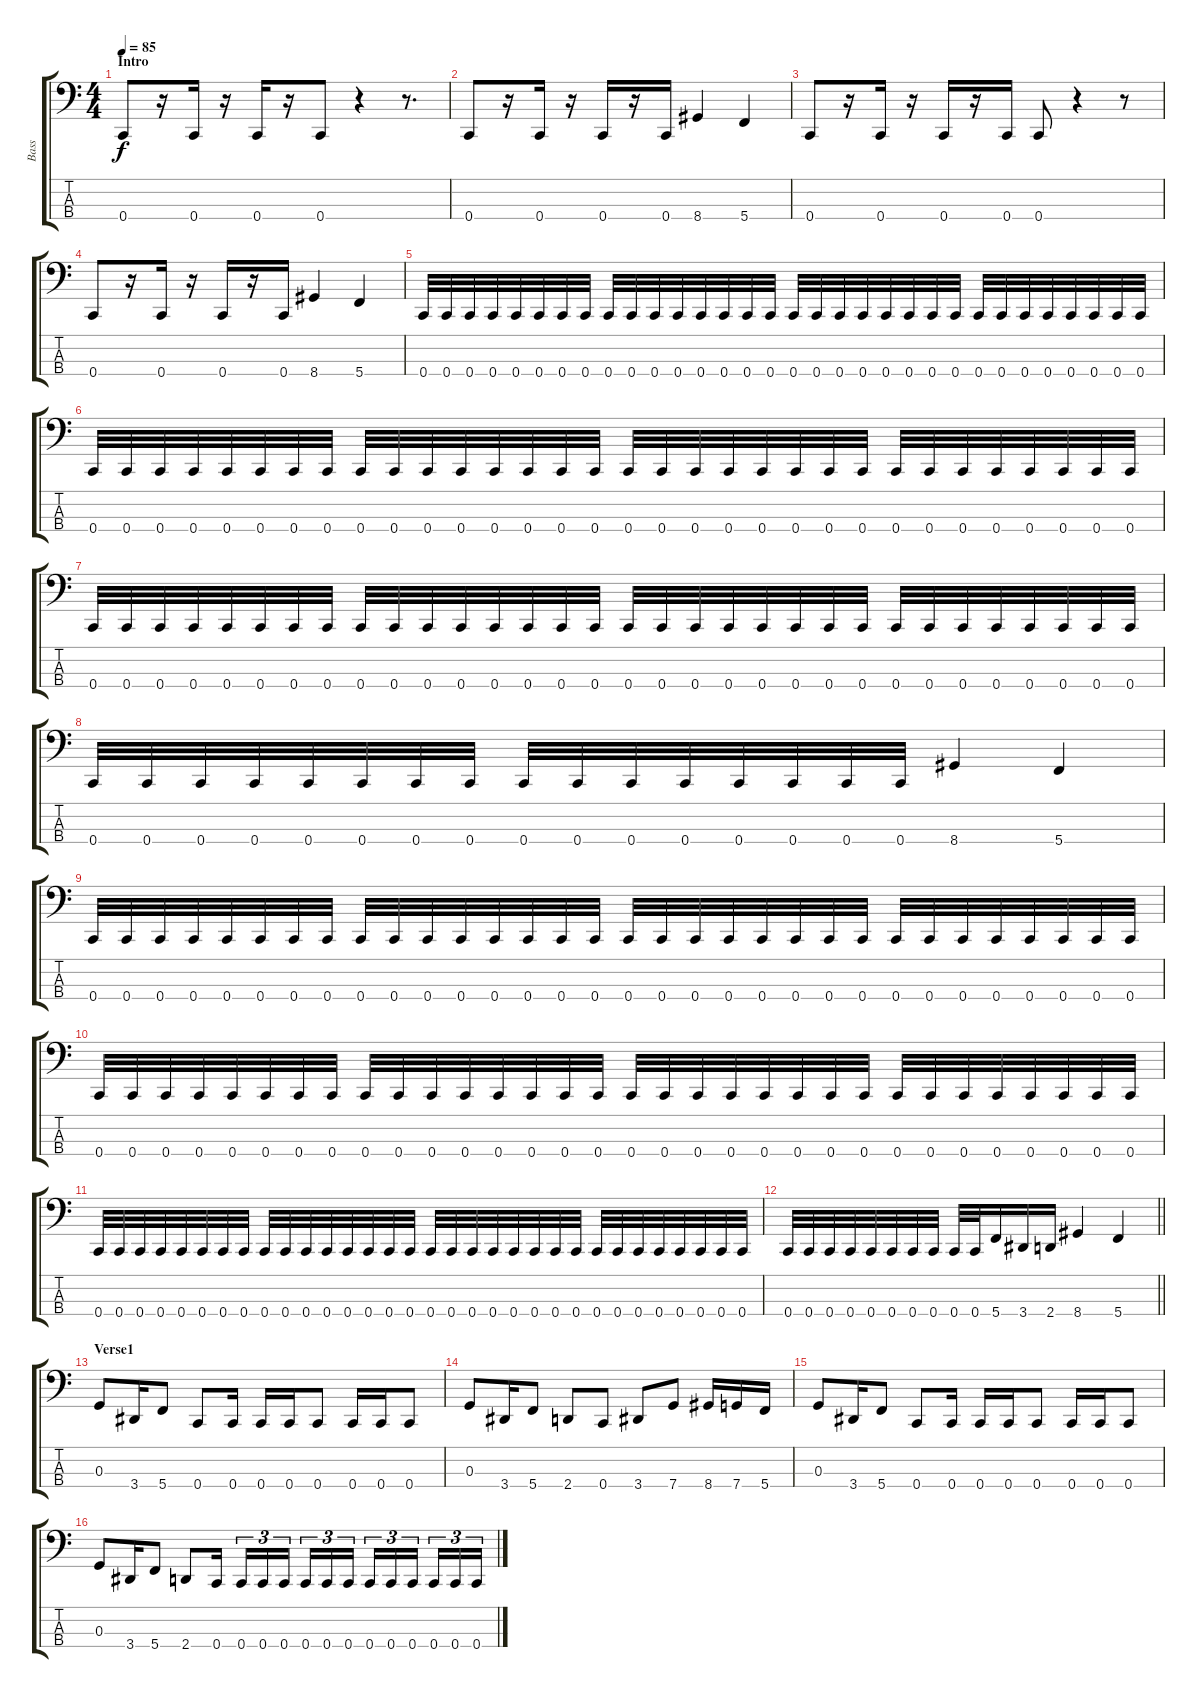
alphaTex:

\track ("Bass" "Bass") {instrument electricbasspick}
\staff {score tabs}
\tuning (F2 C2 G1 C1) {hide}
\ts (4 4)
\section ("" "Intro")
\tempo 85
\clef f4
\ks c
0.4.8{dy f instrument electricbasspick} r.16 0.4.16 r.16 0.4.16 r.16 0.4.8 r.4 r.8{d} |
0.4.8 r.16 0.4.16 r.16 0.4.16 r.16 0.4.16 8.4.4 5.4.4 |
0.4.8 r.16 0.4.16 r.16 0.4.16 r.16 0.4.16 0.4.8 r.4 r.8 |
0.4.8 r.16 0.4.16 r.16 0.4.16 r.16 0.4.16 8.4.4 5.4.4 |
0.4.32 0.4.32 0.4.32 0.4.32 0.4.32 0.4.32 0.4.32 0.4.32 0.4.32 0.4.32 0.4.32 0.4.32 0.4.32 0.4.32 0.4.32 0.4.32 0.4.32 0.4.32 0.4.32 0.4.32 0.4.32 0.4.32 0.4.32 0.4.32 0.4.32 0.4.32 0.4.32 0.4.32 0.4.32 0.4.32 0.4.32 0.4.32 |
0.4.32 0.4.32 0.4.32 0.4.32 0.4.32 0.4.32 0.4.32 0.4.32 0.4.32 0.4.32 0.4.32 0.4.32 0.4.32 0.4.32 0.4.32 0.4.32 0.4.32 0.4.32 0.4.32 0.4.32 0.4.32 0.4.32 0.4.32 0.4.32 0.4.32 0.4.32 0.4.32 0.4.32 0.4.32 0.4.32 0.4.32 0.4.32 |
0.4.32 0.4.32 0.4.32 0.4.32 0.4.32 0.4.32 0.4.32 0.4.32 0.4.32 0.4.32 0.4.32 0.4.32 0.4.32 0.4.32 0.4.32 0.4.32 0.4.32 0.4.32 0.4.32 0.4.32 0.4.32 0.4.32 0.4.32 0.4.32 0.4.32 0.4.32 0.4.32 0.4.32 0.4.32 0.4.32 0.4.32 0.4.32 |
0.4.32 0.4.32 0.4.32 0.4.32 0.4.32 0.4.32 0.4.32 0.4.32 0.4.32 0.4.32 0.4.32 0.4.32 0.4.32 0.4.32 0.4.32 0.4.32 8.4.4 5.4.4 |
0.4.32 0.4.32 0.4.32 0.4.32 0.4.32 0.4.32 0.4.32 0.4.32 0.4.32 0.4.32 0.4.32 0.4.32 0.4.32 0.4.32 0.4.32 0.4.32 0.4.32 0.4.32 0.4.32 0.4.32 0.4.32 0.4.32 0.4.32 0.4.32 0.4.32 0.4.32 0.4.32 0.4.32 0.4.32 0.4.32 0.4.32 0.4.32 |
0.4.32 0.4.32 0.4.32 0.4.32 0.4.32 0.4.32 0.4.32 0.4.32 0.4.32 0.4.32 0.4.32 0.4.32 0.4.32 0.4.32 0.4.32 0.4.32 0.4.32 0.4.32 0.4.32 0.4.32 0.4.32 0.4.32 0.4.32 0.4.32 0.4.32 0.4.32 0.4.32 0.4.32 0.4.32 0.4.32 0.4.32 0.4.32 |
0.4.32 0.4.32 0.4.32 0.4.32 0.4.32 0.4.32 0.4.32 0.4.32 0.4.32 0.4.32 0.4.32 0.4.32 0.4.32 0.4.32 0.4.32 0.4.32 0.4.32 0.4.32 0.4.32 0.4.32 0.4.32 0.4.32 0.4.32 0.4.32 0.4.32 0.4.32 0.4.32 0.4.32 0.4.32 0.4.32 0.4.32 0.4.32 |
\barLineRight lightlight
0.4.32 0.4.32 0.4.32 0.4.32 0.4.32 0.4.32 0.4.32 0.4.32 0.4.32 0.4.32 5.4.16 3.4.16 2.4.16 8.4.4 5.4.4 |
\section ("" "Verse1")
0.3.8 3.4.16 5.4.8 0.4.8 0.4.16 0.4.16 0.4.16 0.4.8 0.4.16 0.4.16 0.4.8 |
0.3.8 3.4.16 5.4.8 2.4.8 0.4.8 3.4.8 7.4.8 8.4.16 7.4.16 5.4.16 |
0.3.8 3.4.16 5.4.8 0.4.8 0.4.16 0.4.16 0.4.16 0.4.8 0.4.16 0.4.16 0.4.8 |
0.3.8 3.4.16 5.4.8 2.4.8 0.4.16 0.4.16{tu (3 2)} 0.4.16{tu (3 2)} 0.4.16{tu (3 2) beam splitsecondary} 0.4.16{tu (3 2)} 0.4.16{tu (3 2)} 0.4.16{tu (3 2)} 0.4.16{tu (3 2)} 0.4.16{tu (3 2)} 0.4.16{tu (3 2) beam splitsecondary} 0.4.16{tu (3 2)} 0.4.16{tu (3 2)} 0.4.16{tu (3 2)}
